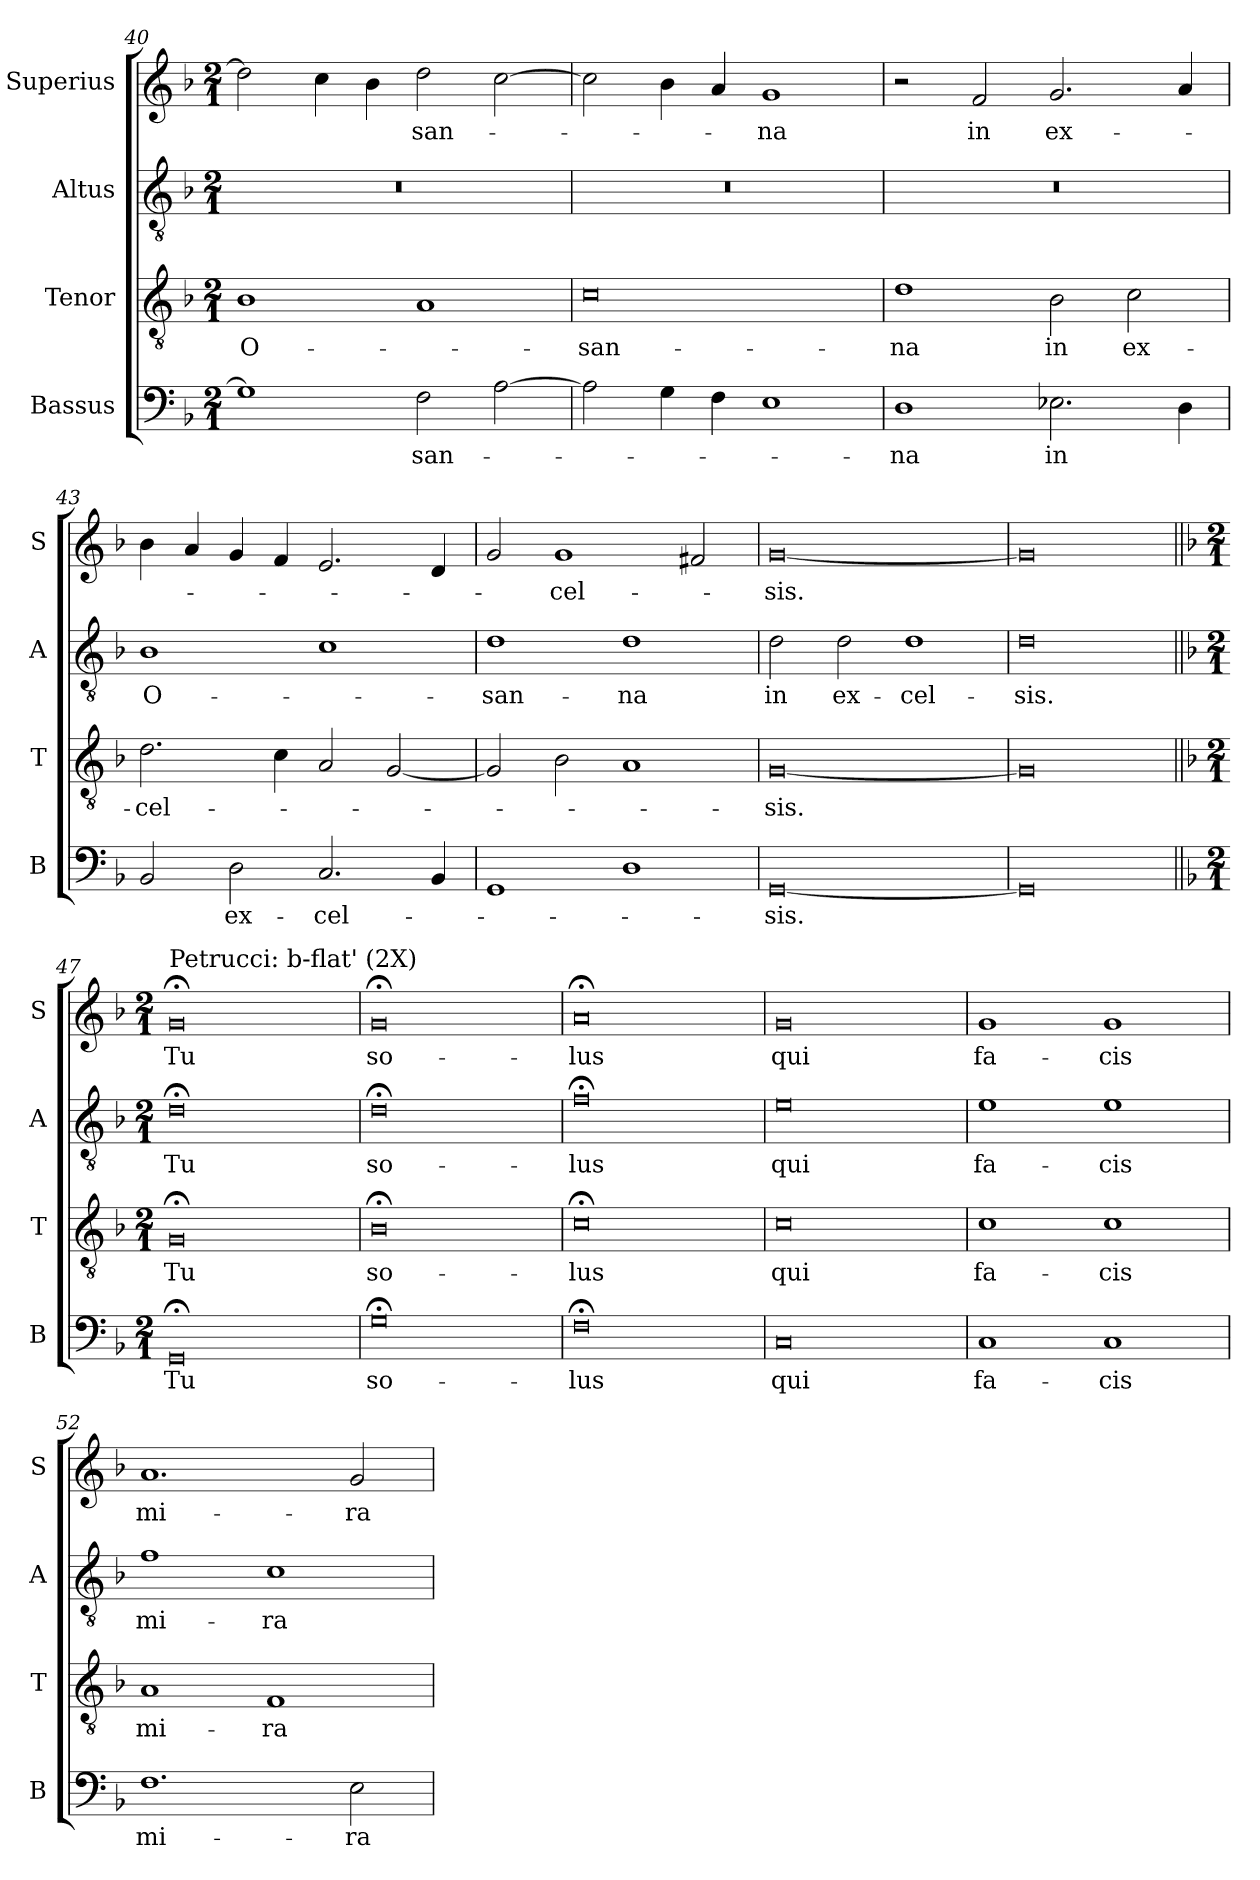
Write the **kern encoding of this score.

**kern	**text	**kern	**text	**kern	**text	**kern	**text
*part4	*part4	*part3	*part3	*part2	*part2	*part1	*part1
*staff4	*staff4	*staff3	*staff3	*staff2	*staff2	*staff1	*staff1
*I"Bassus	*	*I"Tenor	*	*I"Altus	*	*I"Superius	*
*I'B	*	*I'T	*	*I'A	*	*I'S	*
*clefF4	*	*clefGv2	*	*clefGv2	*	*clefG2	*
*k[b-]	*	*k[b-]	*	*k[b-]	*	*k[b-]	*
*M2/1	*	*M2/1	*	*M2/1	*	*M2/1	*
=40	=40	=40	=40	=40	=40	=40	=40
1G]	.	1B-	O-	0r	.	2dd\]	.
.	.	.	.	.	.	4cc\	.
.	.	.	.	.	.	4b-\	.
2F\	-san-	1A	.	.	.	2dd\	-san-
[2A\	.	.	.	.	.	[2cc\	.
=41	=41	=41	=41	=41	=41	=41	=41
2A\]	.	0c	-san-	0r	.	2cc\]	.
4G\	.	.	.	.	.	4b-\	.
4F\	.	.	.	.	.	4a/	.
1E	.	.	.	.	.	1g	-na
=42	=42	=42	=42	=42	=42	=42	=42
1D	-na	1d	-na	0r	.	2r	.
.	.	.	.	.	.	2f/	in
2.E-X\	in	2B-\	in	.	.	2.g/	ex-
.	.	2c\	ex-	.	.	.	.
4D\	.	.	.	.	.	4a/	.
=43	=43	=43	=43	=43	=43	=43	=43
2BB-/	.	2.d\	-cel-	1B-	O-	4b-\	.
.	.	.	.	.	.	4a/	.
2D\	ex-	.	.	.	.	4g/	.
.	.	4c\	.	.	.	4f/	.
2.C/	-cel-	2A/	.	1c	.	2.e/	.
.	.	[2G/	.	.	.	.	.
4BB-/	.	.	.	.	.	4d/	.
=44	=44	=44	=44	=44	=44	=44	=44
1GG	.	2G/]	.	1d	-san-	2g/	.
.	.	2B-\	.	.	.	1g	-cel-
1D	.	1A	.	1d	-na	.	.
.	.	.	.	.	.	2f#X/	.
=45	=45	=45	=45	=45	=45	=45	=45
[0GG	-sis.	[0G	-sis.	2d\	in	[0g	-sis.
.	.	.	.	2d\	ex-	.	.
.	.	.	.	1d	-cel-	.	.
=46	=46	=46	=46	=46	=46	=46	=46
0GG]	.	0G]	.	0d	-sis.	0g]	.
!!LO:LB:g=z
=47||	=47||	=47||	=47||	=47||	=47||	=47||	=47||
*k[b-]	*	*k[b-]	*	*k[b-]	*	*k[b-]	*
*M2/1	*	*M2/1	*	*M2/1	*	*M2/1	*
!	!	!	!	!	!	!LO:TX:a:t=Petrucci&colon; b-flat' (2X)	!
0GG;<	Tu	0G;<	Tu	0d;<	Tu	0g;<	Tu
=48	=48	=48	=48	=48	=48	=48	=48
0G;<	so-	0B-;<	so-	0d;<	so-	0g;<	so-
=49	=49	=49	=49	=49	=49	=49	=49
0F;<	-lus	0c;<	-lus	0f;<	-lus	0a;<	-lus
=50	=50	=50	=50	=50	=50	=50	=50
0C	qui	0c	qui	0e	qui	0g	qui
=51	=51	=51	=51	=51	=51	=51	=51
1C	fa-	1c	fa-	1e	fa-	1g	fa-
1C	-cis	1c	-cis	1e	-cis	1g	-cis
=52	=52	=52	=52	=52	=52	=52	=52
1.F	mi-	1A	mi-	1f	mi-	1.a	mi-
.	.	1F	-ra-	1c	-ra-	.	.
2E\	-ra-	.	.	.	.	2g/	-ra-
=	=	=	=	=	=	=	=
*-	*-	*-	*-	*-	*-	*-	*-
